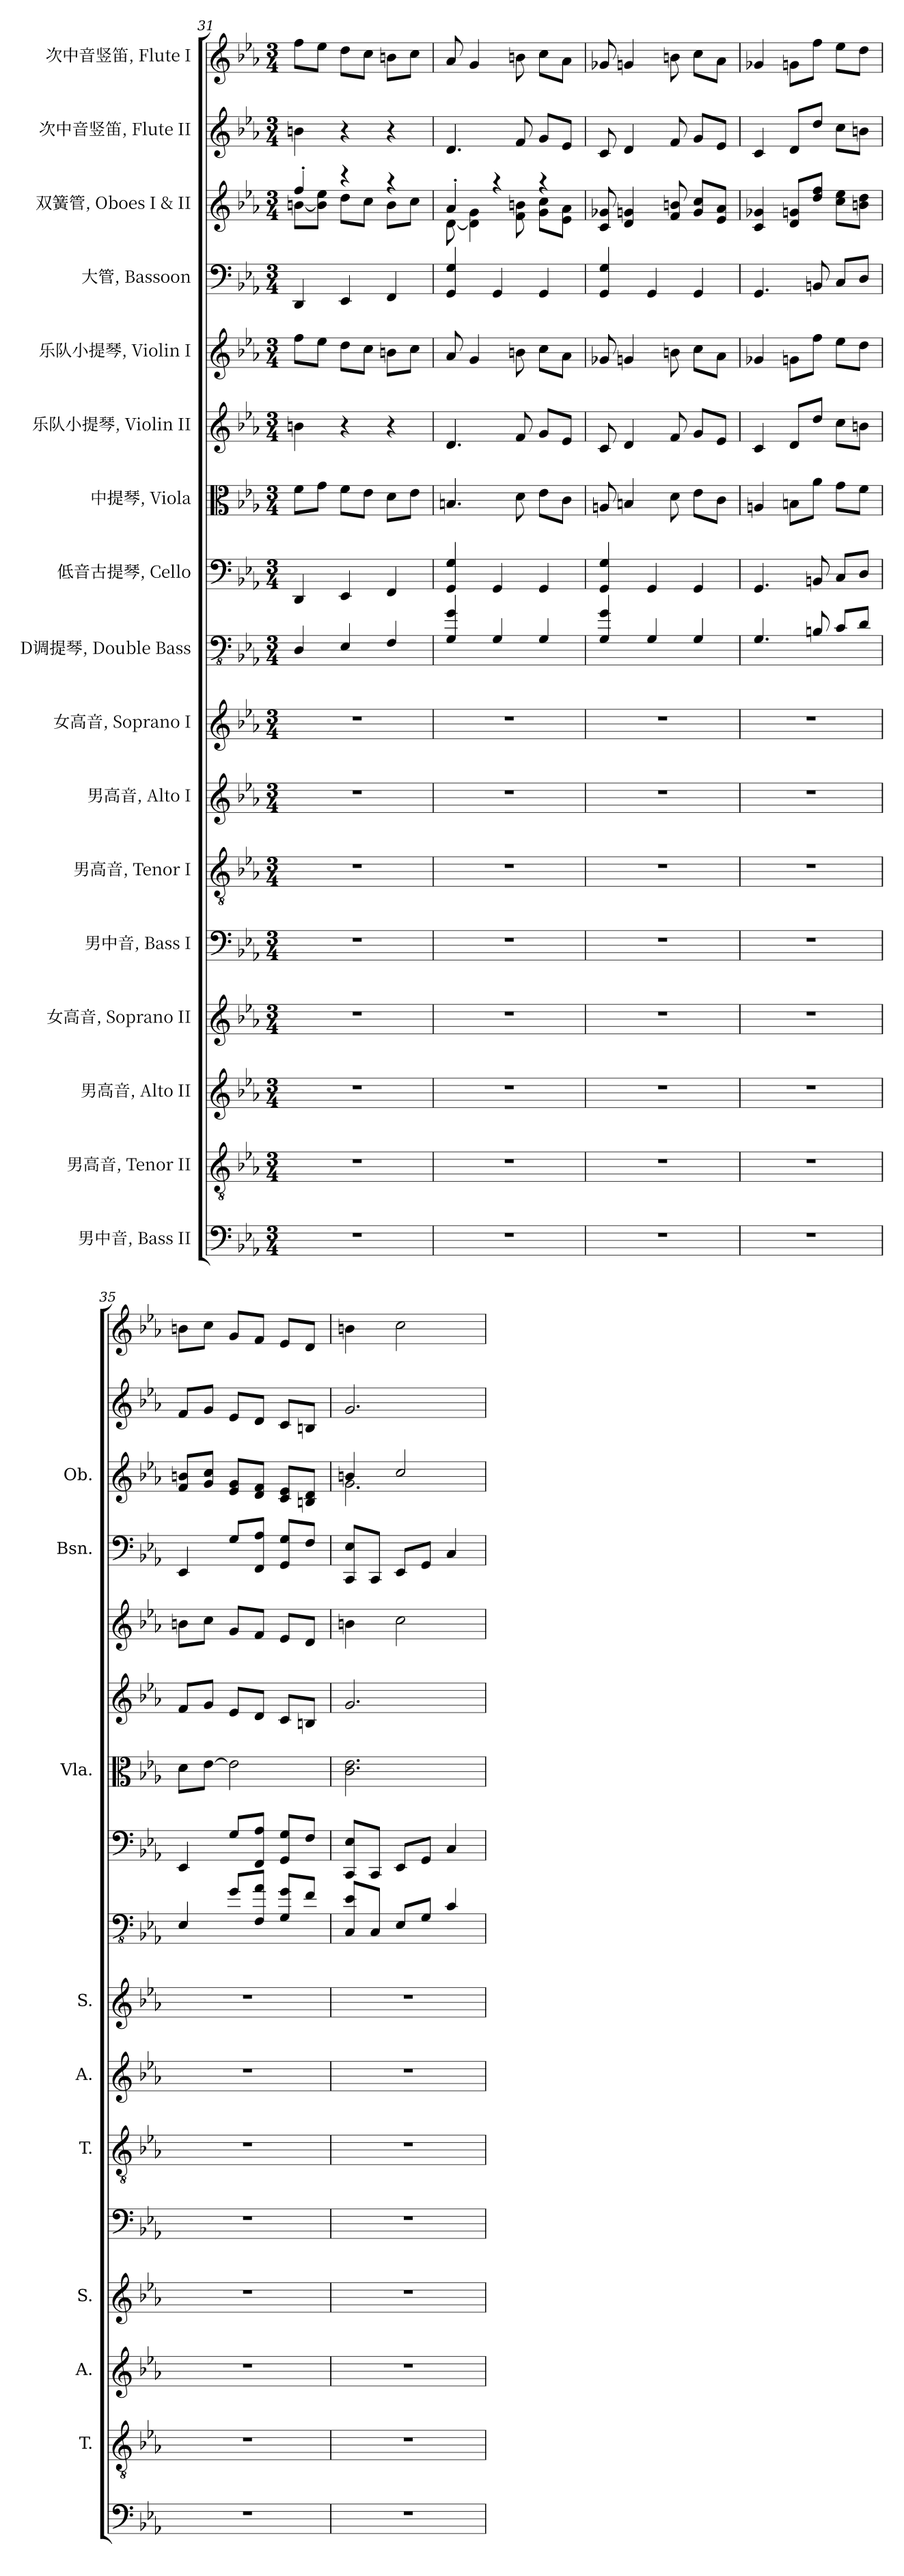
**kern	**kern	**kern	**kern	**kern	**kern	**kern	**kern	**kern	**kern	**kern	**kern	**kern	**kern	**kern	**kern	**kern
*part17	*part16	*part15	*part14	*part13	*part12	*part11	*part10	*part9	*part8	*part7	*part6	*part5	*part4	*part3	*part2	*part1
*staff17	*staff16	*staff15	*staff14	*staff13	*staff12	*staff11	*staff10	*staff9	*staff8	*staff7	*staff6	*staff5	*staff4	*staff3	*staff2	*staff1
*I"男中音, Bass II	*I"男高音, Tenor II	*I"男高音, Alto II	*I"女高音, Soprano II	*I"男中音, Bass I	*I"男高音, Tenor I	*I"男高音, Alto I	*I"女高音, Soprano I	*I"D调提琴, Double Bass	*I"低音古提琴, Cello	*I"中提琴, Viola	*I"乐队小提琴, Violin II	*I"乐队小提琴, Violin I	*I"大管, Bassoon	*I"双簧管, Oboes I &amp; II	*I"次中音竖笛, Flute II	*I"次中音竖笛, Flute I
*	*I'T.	*I'A.	*I'S.	*	*I'T.	*I'A.	*I'S.	*	*	*I'Vla.	*	*	*I'Bsn.	*I'Ob.	*	*
*clefF4	*clefGv2	*clefG2	*clefG2	*clefF4	*clefGv2	*clefG2	*clefG2	*clefFv4	*clefF4	*clefC3	*clefG2	*clefG2	*clefF4	*clefG2	*clefG2	*clefG2
*	*	*	*	*	*	*	*	*ITrd7c12	*	*	*	*	*	*	*	*
*k[b-e-a-]	*k[b-e-a-]	*k[b-e-a-]	*k[b-e-a-]	*k[b-e-a-]	*k[b-e-a-]	*k[b-e-a-]	*k[b-e-a-]	*k[b-e-a-]	*k[b-e-a-]	*k[b-e-a-]	*k[b-e-a-]	*k[b-e-a-]	*k[b-e-a-]	*k[b-e-a-]	*k[b-e-a-]	*k[b-e-a-]
*M3/4	*M3/4	*M3/4	*M3/4	*M3/4	*M3/4	*M3/4	*M3/4	*M3/4	*M3/4	*M3/4	*M3/4	*M3/4	*M3/4	*M3/4	*M3/4	*M3/4
=31	=31	=31	=31	=31	=31	=31	=31	=31	=31	=31	=31	=31	=31	=31	=31	=31
*	*	*	*	*	*	*	*	*	*	*	*	*	*	*^	*	*
2.r	2.r	2.r	2.r	2.r	2.r	2.r	2.r	4DDD/	4DD/	8f\L	4bn\	8ff\L	4DD/	4ff'/	[8bn\L	4bn\	8ff\L
.	.	.	.	.	.	.	.	.	.	8g\J	.	8ee-\J	.	.	8b\] 8ee-\J	.	8ee-\J
.	.	.	.	.	.	.	.	4EEE-/	4EE-/	8f\L	4r	8dd\L	4EE-/	4r	8dd\L	4r	8dd\L
.	.	.	.	.	.	.	.	.	.	8e-\J	.	8cc\J	.	.	8cc\J	.	8cc\J
.	.	.	.	.	.	.	.	4FFF/	4FF/	8d\L	4r	8bn\L	4FF/	4r	8b\L	4r	8bn\L
.	.	.	.	.	.	.	.	.	.	8e-\J	.	8cc\J	.	.	8cc\J	.	8cc\J
!!LO:PB:g=z
=32	=32	=32	=32	=32	=32	=32	=32	=32	=32	=32	=32	=32	=32	=32	=32	=32	=32
2.r	2.r	2.r	2.r	2.r	2.r	2.r	2.r	4GGG/ 4GG/	4GG/ 4G/	4.Bn/	4.d/	8a-/	4GG/ 4G/	4a-'/	[8d\	4.d/	8a-/
.	.	.	.	.	.	.	.	.	.	.	.	4g/	.	.	4d\] 4g\	.	4g/
.	.	.	.	.	.	.	.	4GGG/	4GG/	.	.	.	4GG/	4r	.	.	.
.	.	.	.	.	.	.	.	.	.	8d\	8f/	8bn\	.	.	8f\ 8bn\	8f/	8bn\
.	.	.	.	.	.	.	.	4GGG/	4GG/	8e-\L	8g/L	8cc\L	4GG/	4r	8g\ 8cc\L	8g/L	8cc\L
.	.	.	.	.	.	.	.	.	.	8c\J	8e-/J	8a-\J	.	.	8e-\ 8a-\J	8e-/J	8a-\J
*	*	*	*	*	*	*	*	*	*	*	*	*	*	*v	*v	*	*
=33	=33	=33	=33	=33	=33	=33	=33	=33	=33	=33	=33	=33	=33	=33	=33	=33
2.r	2.r	2.r	2.r	2.r	2.r	2.r	2.r	4GGG/ 4GG/	4GG/ 4G/	8An/	8c/	8g-X/	4GG/ 4G/	8c/ 8g-X/	8c/	8g-X/
.	.	.	.	.	.	.	.	.	.	4Bn/	4d/	4gn/	.	4d/ 4gn/	4d/	4gn/
.	.	.	.	.	.	.	.	4GGG/	4GG/	.	.	.	4GG/	.	.	.
.	.	.	.	.	.	.	.	.	.	8d\	8f/	8bn\	.	8f/ 8bn/	8f/	8bn\
.	.	.	.	.	.	.	.	4GGG/	4GG/	8e-\L	8g/L	8cc\L	4GG/	8g/ 8cc/L	8g/L	8cc\L
.	.	.	.	.	.	.	.	.	.	8c\J	8e-/J	8a-\J	.	8e-/ 8a-/J	8e-/J	8a-\J
=34	=34	=34	=34	=34	=34	=34	=34	=34	=34	=34	=34	=34	=34	=34	=34	=34
2.r	2.r	2.r	2.r	2.r	2.r	2.r	2.r	4.GGG/	4.GG/	4An/	4c/	4g-X/	4.GG/	4c/ 4g-X/	4c/	4g-X/
.	.	.	.	.	.	.	.	.	.	8Bn\L	8d/L	8gn\L	.	8d/ 8gn/L	8d/L	8gn\L
.	.	.	.	.	.	.	.	8BBBn/	8BBn/	8a-\J	8dd/J	8ff\J	8BBn/	8dd/ 8ff/J	8dd/J	8ff\J
*	*	*	*	*	*	*	*	*	*	*	*	*	*	*	*	*MM70
.	.	.	.	.	.	.	.	8CC/L	8C/L	8g\L	8cc\L	8ee-\L	8C/L	8cc\ 8ee-\L	8cc\L	8ee-\L
.	.	.	.	.	.	.	.	8DD/J	8D/J	8f\J	8bn\J	8dd\J	8D/J	8bn\ 8dd\J	8bn\J	8dd\J
=35	=35	=35	=35	=35	=35	=35	=35	=35	=35	=35	=35	=35	=35	=35	=35	=35
2.r	2.r	2.r	2.r	2.r	2.r	2.r	2.r	4EEE-/	4EE-/	8d\L	8f/L	8bn\L	4EE-/	8f/ 8bn/L	8f/L	8bn\L
.	.	.	.	.	.	.	.	.	.	[8e-\J	8g/J	8cc\J	.	8g/ 8cc/J	8g/J	8cc\J
.	.	.	.	.	.	.	.	8GG/L	8G/L	2e-\]	8e-/L	8g/L	8G/L	8e-/ 8g/L	8e-/L	8g/L
.	.	.	.	.	.	.	.	8FFF/ 8AA-/J	8FF/ 8A-/J	.	8d/J	8f/J	8FF/ 8A-/J	8d/ 8f/J	8d/J	8f/J
.	.	.	.	.	.	.	.	8GGG/ 8GG/L	8GG/ 8G/L	.	8c/L	8e-/L	8GG/ 8G/L	8c/ 8e-/L	8c/L	8e-/L
.	.	.	.	.	.	.	.	8FF/J	8F/J	.	8Bn/J	8d/J	8F/J	8Bn/ 8d/J	8Bn/J	8d/J
=36	=36	=36	=36	=36	=36	=36	=36	=36	=36	=36	=36	=36	=36	=36	=36	=36
*	*	*	*	*	*	*	*	*	*	*	*	*	*	*^	*	*
2.r	2.r	2.r	2.r	2.r	2.r	2.r	2.r	8CCC/ 8EE-/L	8CC/ 8E-/L	2.c\ 2.e-\	2.g/	4bn\	8CC/ 8E-/L	4bn/	2.g\	2.g/	4bn\
.	.	.	.	.	.	.	.	8CCC/J	8CC/J	.	.	.	8CC/J	.	.	.	.
.	.	.	.	.	.	.	.	8EEE-/L	8EE-/L	.	.	2cc\	8EE-/L	2cc/	.	.	2cc\
.	.	.	.	.	.	.	.	8GGG/J	8GG/J	.	.	.	8GG/J	.	.	.	.
.	.	.	.	.	.	.	.	4CC/	4C/	.	.	.	4C/	.	.	.	.
*	*	*	*	*	*	*	*	*	*	*	*	*	*	*v	*v	*	*
=	=	=	=	=	=	=	=	=	=	=	=	=	=	=	=	=
*-	*-	*-	*-	*-	*-	*-	*-	*-	*-	*-	*-	*-	*-	*-	*-	*-
